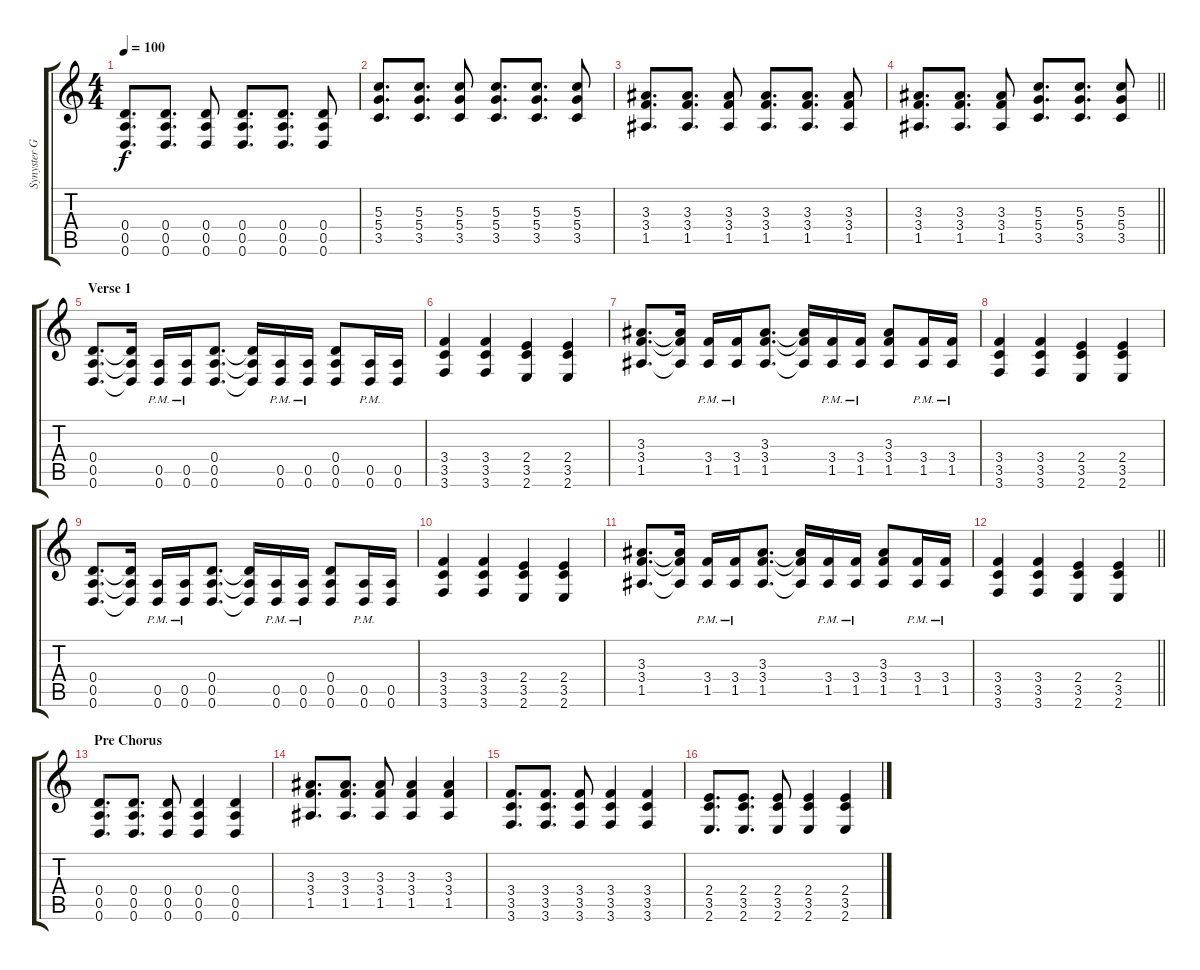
\track ("Synyster Gates Rhythm" "Synyster G") {instrument distortionguitar}
\staff {score tabs}
\tuning (E4 B3 G3 D3 A2 D2) {hide}
\ts (4 4)
\tempo 100
\clef g2
\ks c
(0.4 0.5 0.6).8{d dy f} (0.4 0.5 0.6).8{d} (0.4 0.5 0.6).8 (0.4 0.5 0.6).8{d} (0.4 0.5 0.6).8{d} (0.4 0.5 0.6).8 |
(5.3 5.4 3.5).8{d} (5.3 5.4 3.5).8{d} (5.3 5.4 3.5).8 (5.3 5.4 3.5).8{d} (5.3 5.4 3.5).8{d} (5.3 5.4 3.5).8 |
(3.3 3.4 1.5).8{d} (3.3 3.4 1.5).8{d} (3.3 3.4 1.5).8 (3.3 3.4 1.5).8{d} (3.3 3.4 1.5).8{d} (3.3 3.4 1.5).8 |
\barLineRight lightlight
(3.3 3.4 1.5).8{d} (3.3 3.4 1.5).8{d} (3.3 3.4 1.5).8 (5.3 5.4 3.5).8{d} (5.3 5.4 3.5).8{d} (5.3 5.4 3.5).8 |
\section ("" "Verse 1")
(0.4 0.5 0.6).8{d volume 13} (0.4{t} 0.5{t} 0.6{t}).16 (0.5{pm} 0.6{pm}).16 (0.5{pm} 0.6{pm}).16 (0.4 0.5 0.6).8{d} (0.4{t} 0.5{t} 0.6{t}).16 (0.5{pm} 0.6{pm}).16 (0.5{pm} 0.6{pm}).16 (0.4 0.5 0.6).8 (0.5{pm} 0.6{pm}).16 (0.5 0.6).16 |
(3.4 3.5 3.6).4 (3.4 3.5 3.6).4 (2.4 3.5 2.6).4 (2.4 3.5 2.6).4 |
(3.3 3.4 1.5).8{d} (3.3{t} 3.4{t} 1.5{t}).16 (3.4{pm} 1.5{pm}).16 (3.4{pm} 1.5{pm}).16 (3.3 3.4 1.5).8{d} (3.3{t} 3.4{t} 1.5{t}).16 (3.4{pm} 1.5{pm}).16 (3.4{pm} 1.5{pm}).16 (3.3 3.4 1.5).8 (3.4{pm} 1.5{pm}).16 (3.4{pm} 1.5).16 |
(3.4 3.5 3.6).4 (3.4 3.5 3.6).4 (2.4 3.5 2.6).4 (2.4 3.5 2.6).4 |
(0.4 0.5 0.6).8{d} (0.4{t} 0.5{t} 0.6{t}).16 (0.5{pm} 0.6{pm}).16 (0.5{pm} 0.6{pm}).16 (0.4 0.5 0.6).8{d} (0.4{t} 0.5{t} 0.6{t}).16 (0.5{pm} 0.6{pm}).16 (0.5{pm} 0.6{pm}).16 (0.4 0.5 0.6).8 (0.5{pm} 0.6{pm}).16 (0.5 0.6).16 |
(3.4 3.5 3.6).4 (3.4 3.5 3.6).4 (2.4 3.5 2.6).4 (2.4 3.5 2.6).4 |
(3.3 3.4 1.5).8{d} (3.3{t} 3.4{t} 1.5{t}).16 (3.4{pm} 1.5{pm}).16 (3.4{pm} 1.5{pm}).16 (3.3 3.4 1.5).8{d} (3.3{t} 3.4{t} 1.5{t}).16 (3.4{pm} 1.5{pm}).16 (3.4{pm} 1.5{pm}).16 (3.3 3.4 1.5).8 (3.4{pm} 1.5{pm}).16 (3.4{pm} 1.5).16 |
\barLineRight lightlight
(3.4 3.5 3.6).4 (3.4 3.5 3.6).4 (2.4 3.5 2.6).4 (2.4 3.5 2.6).4 |
\section ("" "Pre Chorus")
(0.4 0.5 0.6).8{d} (0.4 0.5 0.6).8{d} (0.4 0.5 0.6).8 (0.4 0.5 0.6).4 (0.4 0.5 0.6).4 |
(3.3 3.4 1.5).8{d} (3.3 3.4 1.5).8{d} (3.3 3.4 1.5).8 (3.3 3.4 1.5).4 (3.3 3.4 1.5).4 |
(3.4 3.5 3.6).8{d} (3.4 3.5 3.6).8{d} (3.4 3.5 3.6).8 (3.4 3.5 3.6).4 (3.4 3.5 3.6).4 |
(2.4 3.5 2.6).8{d} (2.4 3.5 2.6).8{d} (2.4 3.5 2.6).8 (2.4 3.5 2.6).4 (2.4 3.5 2.6).4
